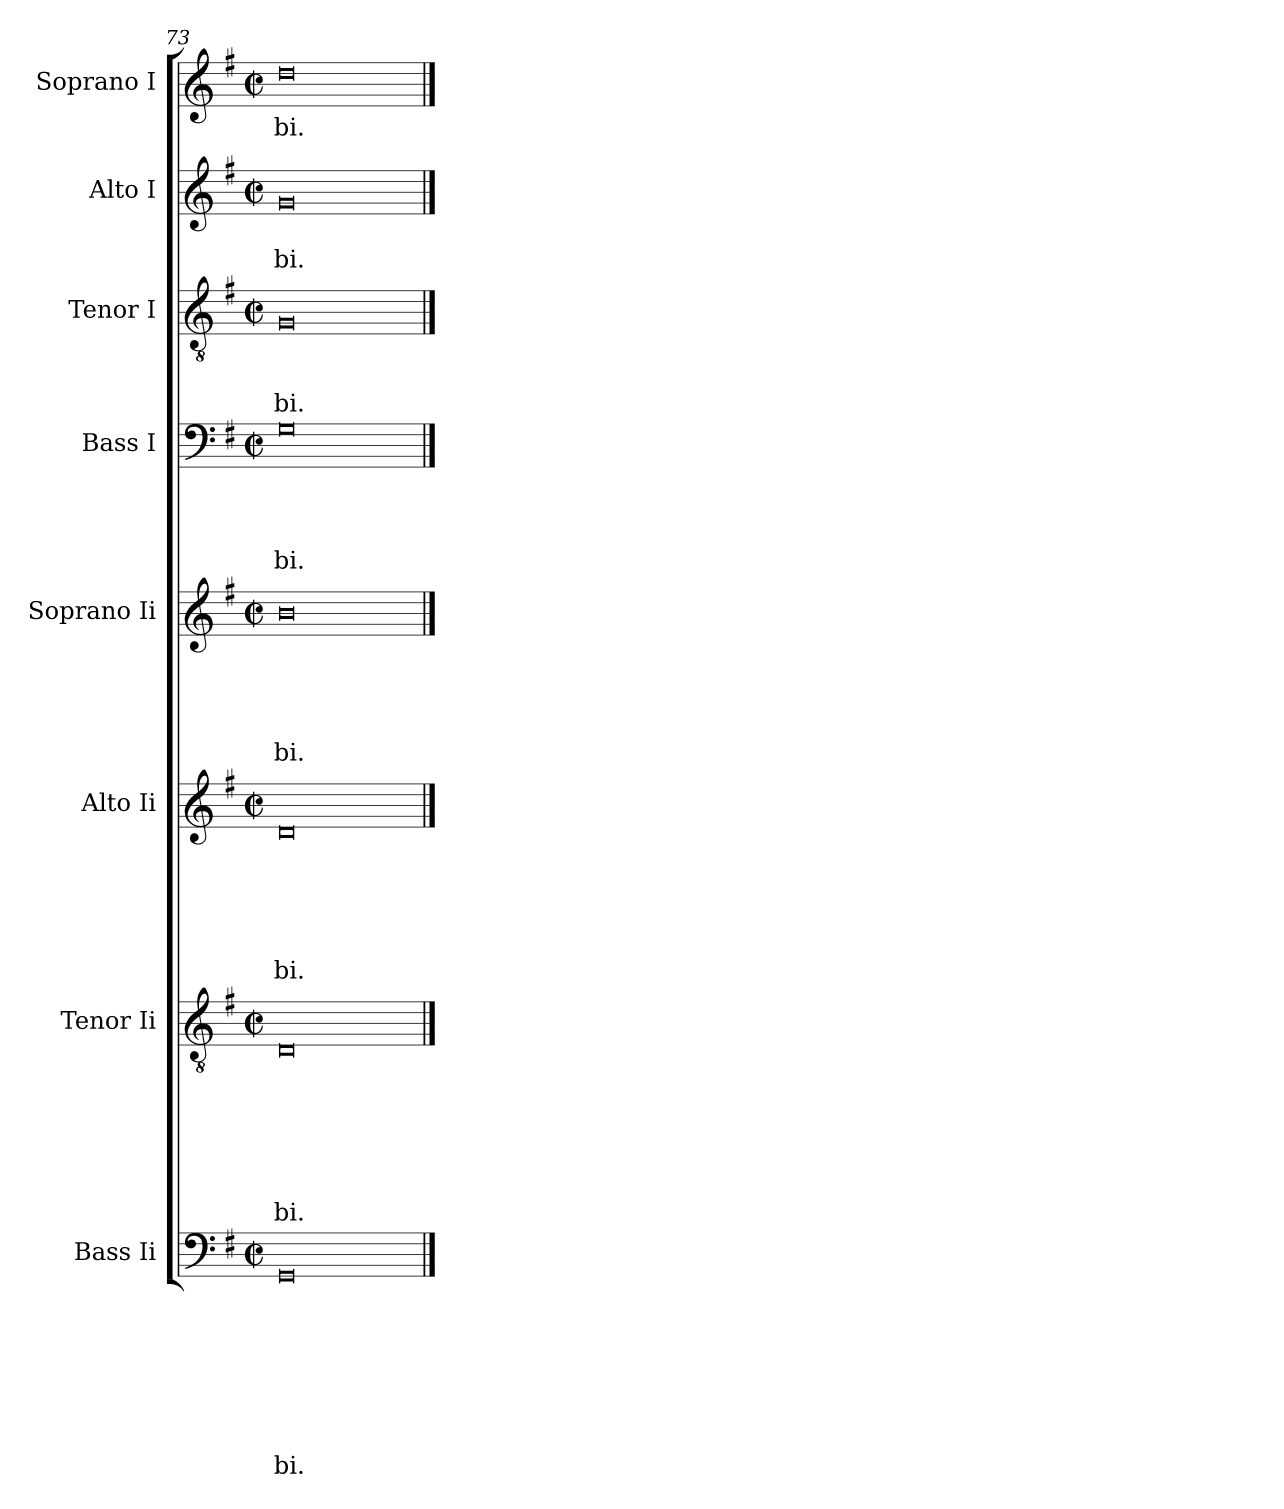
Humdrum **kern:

**kern	**text	**text	**text	**text	**text	**text	**text	**text	**kern	**text	**text	**text	**text	**text	**text	**text	**kern	**text	**text	**text	**text	**text	**text	**kern	**text	**text	**text	**text	**text	**kern	**text	**text	**text	**text	**kern	**text	**text	**text	**kern	**text	**text	**kern	**text
*part8	*part8	*part8	*part8	*part8	*part8	*part8	*part8	*part8	*part7	*part7	*part7	*part7	*part7	*part7	*part7	*part7	*part6	*part6	*part6	*part6	*part6	*part6	*part6	*part5	*part5	*part5	*part5	*part5	*part5	*part4	*part4	*part4	*part4	*part4	*part3	*part3	*part3	*part3	*part2	*part2	*part2	*part1	*part1
*staff8	*staff8	*staff8	*staff8	*staff8	*staff8	*staff8	*staff8	*staff8	*staff7	*staff7	*staff7	*staff7	*staff7	*staff7	*staff7	*staff7	*staff6	*staff6	*staff6	*staff6	*staff6	*staff6	*staff6	*staff5	*staff5	*staff5	*staff5	*staff5	*staff5	*staff4	*staff4	*staff4	*staff4	*staff4	*staff3	*staff3	*staff3	*staff3	*staff2	*staff2	*staff2	*staff1	*staff1
*I"Bass Ii	*	*	*	*	*	*	*	*	*I"Tenor Ii	*	*	*	*	*	*	*	*I"Alto Ii	*	*	*	*	*	*	*I"Soprano Ii	*	*	*	*	*	*I"Bass I	*	*	*	*	*I"Tenor I	*	*	*	*I"Alto I	*	*	*I"Soprano I	*
*clefF4	*	*	*	*	*	*	*	*	*clefGv2	*	*	*	*	*	*	*	*clefG2	*	*	*	*	*	*	*clefG2	*	*	*	*	*	*clefF4	*	*	*	*	*clefGv2	*	*	*	*clefG2	*	*	*clefG2	*
*k[f#]	*	*	*	*	*	*	*	*	*k[f#]	*	*	*	*	*	*	*	*k[f#]	*	*	*	*	*	*	*k[f#]	*	*	*	*	*	*k[f#]	*	*	*	*	*k[f#]	*	*	*	*k[f#]	*	*	*k[f#]	*
*G:	*	*	*	*	*	*	*	*	*G:	*	*	*	*	*	*	*	*G:	*	*	*	*	*	*	*G:	*	*	*	*	*	*G:	*	*	*	*	*G:	*	*	*	*G:	*	*	*G:	*
*M2/2	*	*	*	*	*	*	*	*	*M2/2	*	*	*	*	*	*	*	*M2/2	*	*	*	*	*	*	*M2/2	*	*	*	*	*	*M2/2	*	*	*	*	*M2/2	*	*	*	*M2/2	*	*	*M2/2	*
*met(c|)	*	*	*	*	*	*	*	*	*met(c|)	*	*	*	*	*	*	*	*met(c|)	*	*	*	*	*	*	*met(c|)	*	*	*	*	*	*met(c|)	*	*	*	*	*met(c|)	*	*	*	*met(c|)	*	*	*met(c|)	*
=73	=73	=73	=73	=73	=73	=73	=73	=73	=73	=73	=73	=73	=73	=73	=73	=73	=73	=73	=73	=73	=73	=73	=73	=73	=73	=73	=73	=73	=73	=73	=73	=73	=73	=73	=73	=73	=73	=73	=73	=73	=73	=73	=73
!	!	!	!	!	!	!	!	!LO:LY:b	!	!	!	!	!	!	!	!LO:LY:b	!	!	!	!	!	!	!LO:LY:b	!	!	!	!	!	!LO:LY:b	!	!	!	!	!LO:LY:b	!	!	!	!LO:LY:b	!	!	!LO:LY:b	!	!LO:LY:b
0GG	.	.	.	.	.	.	.	-bi.	0D	.	.	.	.	.	.	-bi.	0d	.	.	.	.	.	-bi.	0b	.	.	.	.	-bi.	0G	.	.	.	-bi.	0G	.	.	-bi.	0g	.	-bi.	0dd	-bi.
==	==	==	==	==	==	==	==	==	==	==	==	==	==	==	==	==	==	==	==	==	==	==	==	==	==	==	==	==	==	==	==	==	==	==	==	==	==	==	==	==	==	==	==
*-	*-	*-	*-	*-	*-	*-	*-	*-	*-	*-	*-	*-	*-	*-	*-	*-	*-	*-	*-	*-	*-	*-	*-	*-	*-	*-	*-	*-	*-	*-	*-	*-	*-	*-	*-	*-	*-	*-	*-	*-	*-	*-	*-
